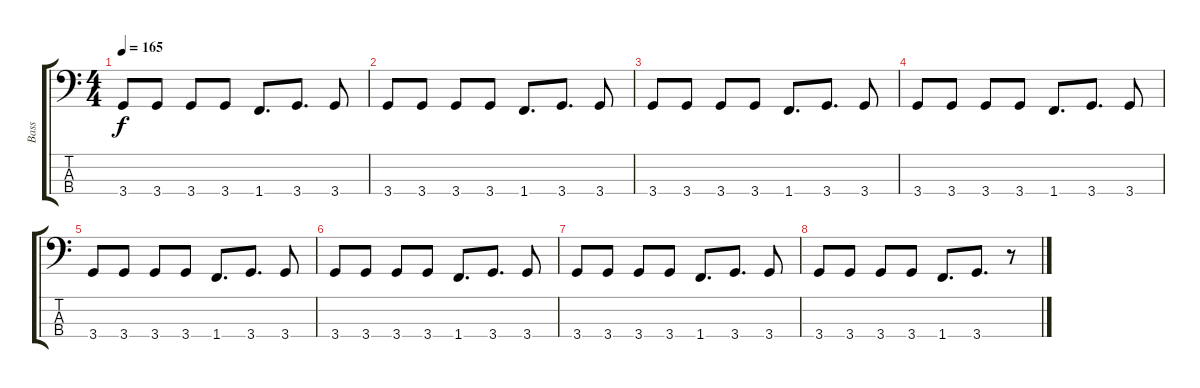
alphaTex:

\track ("Bass" "Bass") {instrument electricbassfinger}
\staff {score tabs}
\tuning (G2 D2 A1 E1) {hide}
\ts (4 4)
\tempo 165
\clef f4
\ks c
3.4.8{dy f} 3.4.8 3.4.8 3.4.8 1.4.8{d} 3.4.8{d} 3.4.8 |
3.4.8 3.4.8 3.4.8 3.4.8 1.4.8{d} 3.4.8{d} 3.4.8 |
3.4.8 3.4.8 3.4.8 3.4.8 1.4.8{d} 3.4.8{d} 3.4.8 |
3.4.8 3.4.8 3.4.8 3.4.8 1.4.8{d} 3.4.8{d} 3.4.8 |
3.4.8 3.4.8 3.4.8 3.4.8 1.4.8{d} 3.4.8{d} 3.4.8 |
3.4.8 3.4.8 3.4.8 3.4.8 1.4.8{d} 3.4.8{d} 3.4.8 |
3.4.8 3.4.8 3.4.8 3.4.8 1.4.8{d} 3.4.8{d} 3.4.8 |
3.4.8 3.4.8 3.4.8 3.4.8 1.4.8{d} 3.4.8{d} r.8
